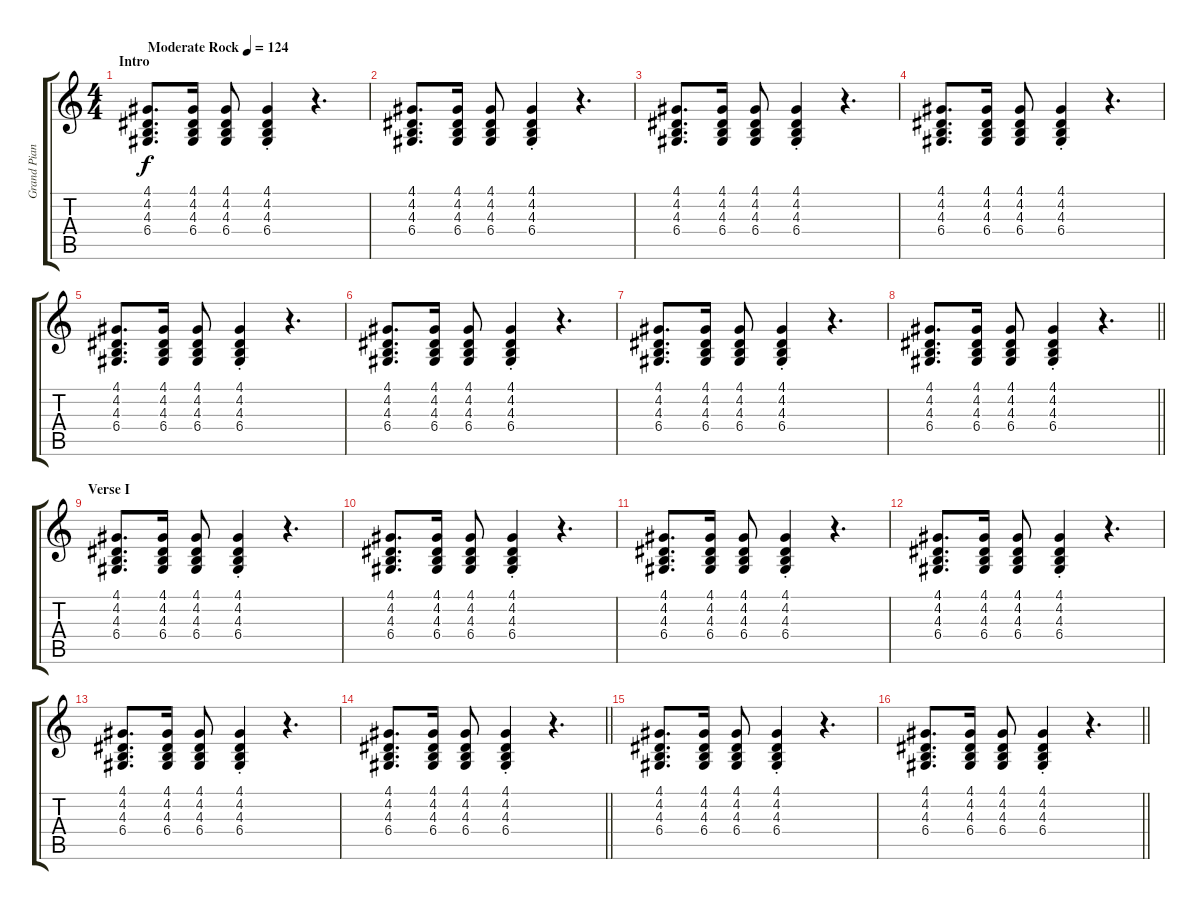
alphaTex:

\track ("Grand Piano" "Grand Pian") {instrument electricgrandpiano}
\staff {score tabs}
\tuning (E4 B3 G3 D3 A2 E2) {hide}
\ts (4 4)
\section ("" "Intro")
\tempo (124 "Moderate Rock")
\clef g2
\ks c
(4.1 4.2 4.3 6.4).8{d dy f instrument electricgrandpiano} (4.1 4.2 4.3 6.4).16 (4.1 4.2 4.3 6.4).8 (4.1{st} 4.2{st} 4.3{st} 6.4{st}).4 r.4{d} |
(4.1 4.2 4.3 6.4).8{d} (4.1 4.2 4.3 6.4).16 (4.1 4.2 4.3 6.4).8 (4.1{st} 4.2{st} 4.3{st} 6.4{st}).4 r.4{d} |
(4.1 4.2 4.3 6.4).8{d} (4.1 4.2 4.3 6.4).16 (4.1 4.2 4.3 6.4).8 (4.1{st} 4.2{st} 4.3{st} 6.4{st}).4 r.4{d} |
(4.1 4.2 4.3 6.4).8{d} (4.1 4.2 4.3 6.4).16 (4.1 4.2 4.3 6.4).8 (4.1{st} 4.2{st} 4.3{st} 6.4{st}).4 r.4{d} |
(4.1 4.2 4.3 6.4).8{d} (4.1 4.2 4.3 6.4).16 (4.1 4.2 4.3 6.4).8 (4.1{st} 4.2{st} 4.3{st} 6.4{st}).4 r.4{d} |
(4.1 4.2 4.3 6.4).8{d} (4.1 4.2 4.3 6.4).16 (4.1 4.2 4.3 6.4).8 (4.1{st} 4.2{st} 4.3{st} 6.4{st}).4 r.4{d} |
(4.1 4.2 4.3 6.4).8{d} (4.1 4.2 4.3 6.4).16 (4.1 4.2 4.3 6.4).8 (4.1{st} 4.2{st} 4.3{st} 6.4{st}).4 r.4{d} |
\barLineRight lightlight
(4.1 4.2 4.3 6.4).8{d} (4.1 4.2 4.3 6.4).16 (4.1 4.2 4.3 6.4).8 (4.1{st} 4.2{st} 4.3{st} 6.4{st}).4 r.4{d} |
\section ("" "Verse I")
(4.1 4.2 4.3 6.4).8{d} (4.1 4.2 4.3 6.4).16 (4.1 4.2 4.3 6.4).8 (4.1{st} 4.2{st} 4.3{st} 6.4{st}).4 r.4{d} |
(4.1 4.2 4.3 6.4).8{d} (4.1 4.2 4.3 6.4).16 (4.1 4.2 4.3 6.4).8 (4.1{st} 4.2{st} 4.3{st} 6.4{st}).4 r.4{d} |
(4.1 4.2 4.3 6.4).8{d} (4.1 4.2 4.3 6.4).16 (4.1 4.2 4.3 6.4).8 (4.1{st} 4.2{st} 4.3{st} 6.4{st}).4 r.4{d} |
(4.1 4.2 4.3 6.4).8{d} (4.1 4.2 4.3 6.4).16 (4.1 4.2 4.3 6.4).8 (4.1{st} 4.2{st} 4.3{st} 6.4{st}).4 r.4{d} |
(4.1 4.2 4.3 6.4).8{d} (4.1 4.2 4.3 6.4).16 (4.1 4.2 4.3 6.4).8 (4.1{st} 4.2{st} 4.3{st} 6.4{st}).4 r.4{d} |
\barLineRight lightlight
(4.1 4.2 4.3 6.4).8{d} (4.1 4.2 4.3 6.4).16 (4.1 4.2 4.3 6.4).8 (4.1{st} 4.2{st} 4.3{st} 6.4{st}).4 r.4{d} |
(4.1 4.2 4.3 6.4).8{d} (4.1 4.2 4.3 6.4).16 (4.1 4.2 4.3 6.4).8 (4.1{st} 4.2{st} 4.3{st} 6.4{st}).4 r.4{d} |
\barLineRight lightlight
(4.1 4.2 4.3 6.4).8{d} (4.1 4.2 4.3 6.4).16 (4.1 4.2 4.3 6.4).8 (4.1{st} 4.2{st} 4.3{st} 6.4{st}).4 r.4{d}
